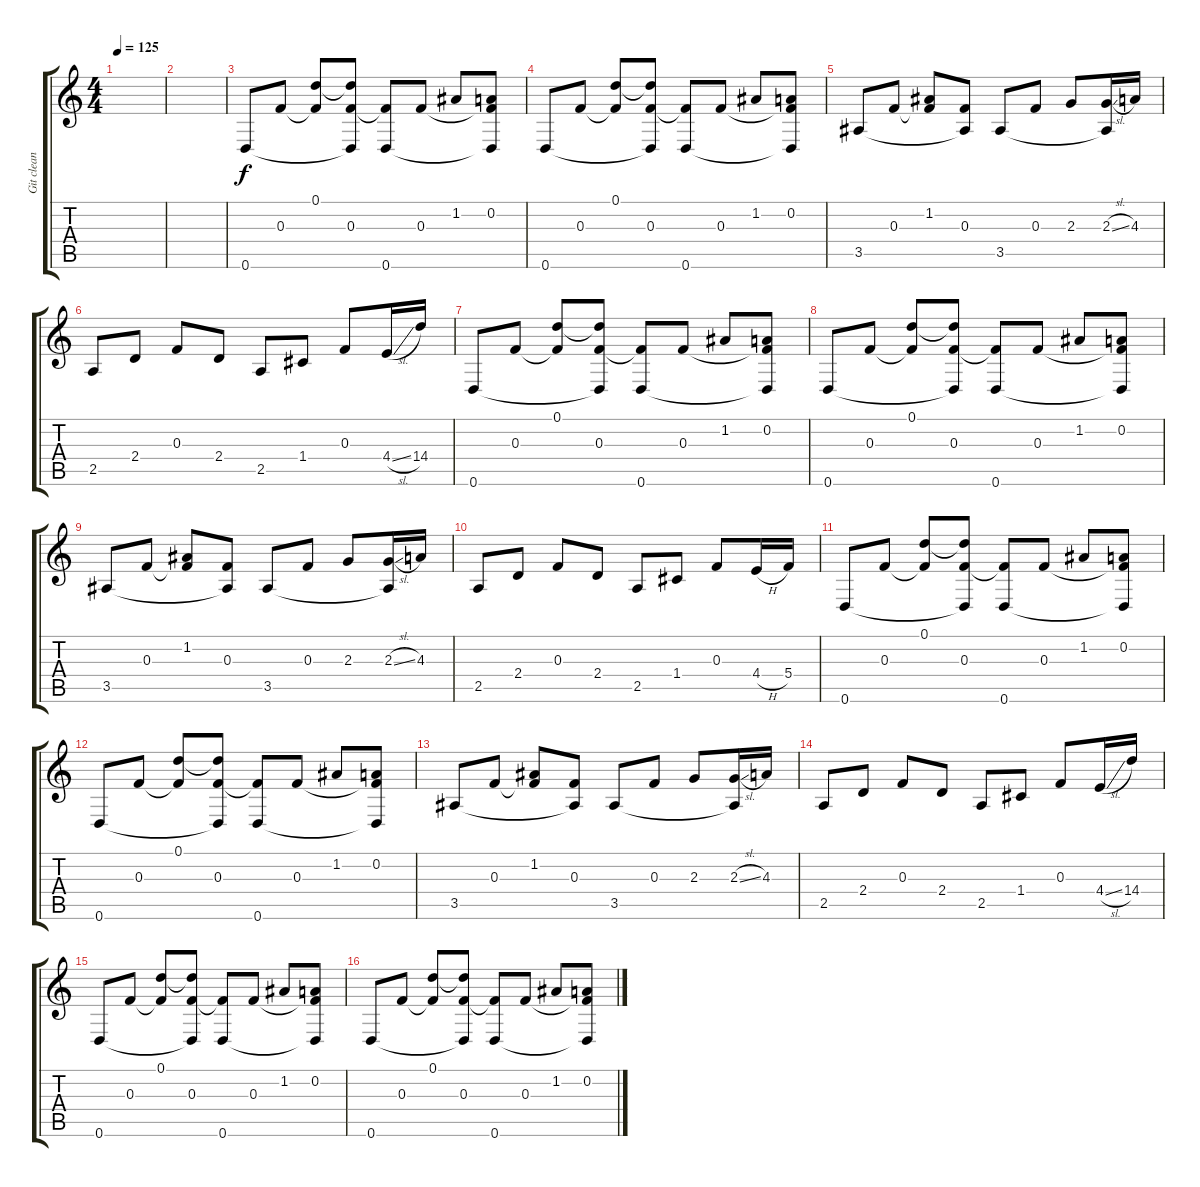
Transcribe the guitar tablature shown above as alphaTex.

\track ("Git clean rechts" "Git clean ") {instrument acousticguitarsteel}
\staff {score tabs}
\tuning (D4 A3 F3 C3 G2 D2) {hide}
\ts (4 4)
\tempo 125
\clef g2
\ks c
|
|
0.6.8 0.3.8 (0.1 0.3{t}).8 (0.1{t} 0.3 0.6{t}).8 (0.3{t} 0.6).8 0.3.8 1.2.8 (0.2 0.3{t} 0.6{t}).8 |
0.6.8 0.3.8 (0.1 0.3{t}).8 (0.1{t} 0.3 0.6{t}).8 (0.3{t} 0.6).8 0.3.8 1.2.8 (0.2 0.3{t} 0.6{t}).8 |
3.5.8 0.3.8 (1.2 0.3{t}).8 (0.3 3.5{t}).8 3.5.8 0.3.8 2.3.8 (2.3{sl} 3.5{t}).16 4.3.16 |
2.5.8 2.4.8 0.3.8 2.4.8 2.5.8 1.4.8 0.3.8 4.4{sl}.16 14.4.16 |
0.6.8 0.3.8 (0.1 0.3{t}).8 (0.1{t} 0.3 0.6{t}).8 (0.3{t} 0.6).8 0.3.8 1.2.8 (0.2 0.3{t} 0.6{t}).8 |
0.6.8 0.3.8 (0.1 0.3{t}).8 (0.1{t} 0.3 0.6{t}).8 (0.3{t} 0.6).8 0.3.8 1.2.8 (0.2 0.3{t} 0.6{t}).8 |
3.5.8 0.3.8 (1.2 0.3{t}).8 (0.3 3.5{t}).8 3.5.8 0.3.8 2.3.8 (2.3{sl} 3.5{t}).16 4.3.16 |
2.5.8 2.4.8 0.3.8 2.4.8 2.5.8 1.4.8 0.3.8 4.4{h}.16 5.4.16 |
0.6.8 0.3.8 (0.1 0.3{t}).8 (0.1{t} 0.3 0.6{t}).8 (0.3{t} 0.6).8 0.3.8 1.2.8 (0.2 0.3{t} 0.6{t}).8 |
0.6.8 0.3.8 (0.1 0.3{t}).8 (0.1{t} 0.3 0.6{t}).8 (0.3{t} 0.6).8 0.3.8 1.2.8 (0.2 0.3{t} 0.6{t}).8 |
3.5.8 0.3.8 (1.2 0.3{t}).8 (0.3 3.5{t}).8 3.5.8 0.3.8 2.3.8 (2.3{sl} 3.5{t}).16 4.3.16 |
2.5.8 2.4.8 0.3.8 2.4.8 2.5.8 1.4.8 0.3.8 4.4{sl}.16 14.4.16 |
0.6.8 0.3.8 (0.1 0.3{t}).8 (0.1{t} 0.3 0.6{t}).8 (0.3{t} 0.6).8 0.3.8 1.2.8 (0.2 0.3{t} 0.6{t}).8 |
0.6.8 0.3.8 (0.1 0.3{t}).8 (0.1{t} 0.3 0.6{t}).8 (0.3{t} 0.6).8 0.3.8 1.2.8 (0.2 0.3{t} 0.6{t}).8
